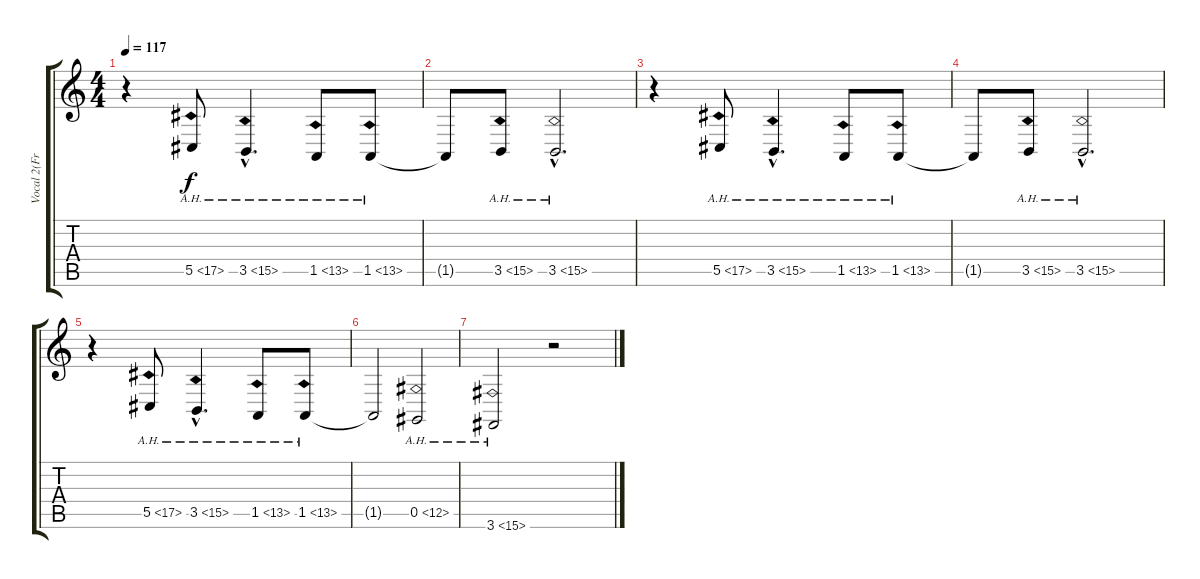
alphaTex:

\track ("Vocal 2(Fred)" "Vocal 2(Fr") {instrument synthvoice}
\staff {score tabs}
\tuning (Eb4 Bb3 Gb3 Db3 Ab2 Eb2) {hide}
\ts (4 4)
\tempo 117
\clef g2
\ks c
r.4{dy f} 5.5{ah 12}.8 3.5{ah 12 hac}.4{d} 1.5{ah 12}.8 1.5{ah 12}.8 |
1.5{t}.8 3.5{ah 12}.8 3.5{ah 12 hac}.2{d} |
r.4 5.5{ah 12}.8 3.5{ah 12 hac}.4{d} 1.5{ah 12}.8 1.5{ah 12}.8 |
1.5{t}.8 3.5{ah 12}.8 3.5{ah 12 hac}.2{d} |
r.4 5.5{ah 12}.8 3.5{ah 12 hac}.4{d} 1.5{ah 12}.8 1.5{ah 12}.8 |
1.5{t}.2 0.5{ah 12}.2 |
3.6{ah 12}.2 r.2
